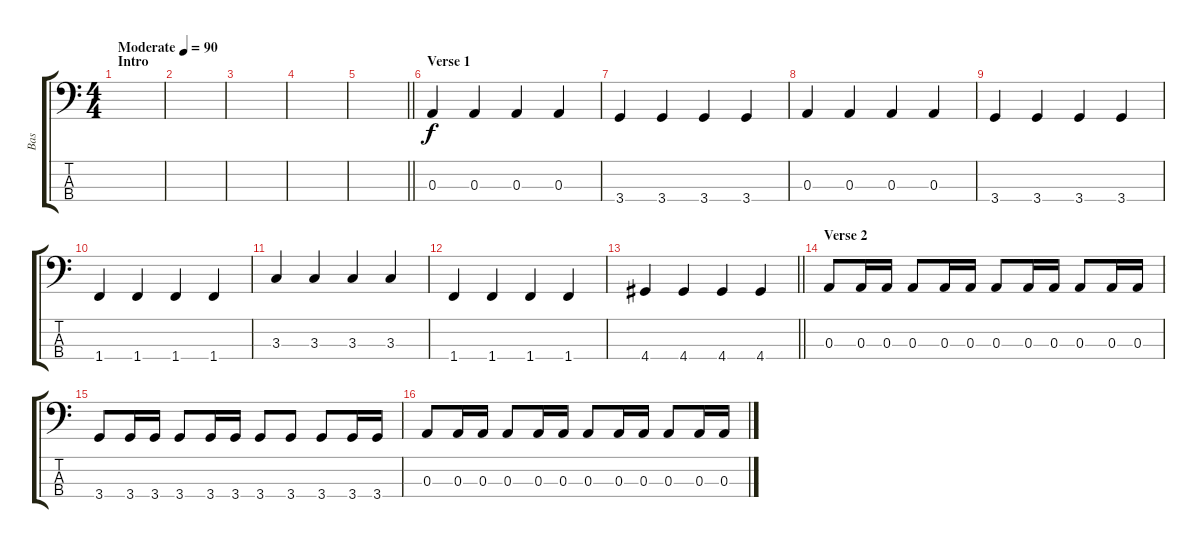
\track ("Bas" "Bas") {instrument electricbassfinger}
\staff {score tabs}
\tuning (G2 D2 A1 E1) {hide}
\ts (4 4)
\section ("" "Intro")
\tempo (90 "Moderate")
\clef f4
\ks c
|
|
|
|
\barLineRight lightlight
|
\section ("" "Verse 1")
0.3.4 0.3.4 0.3.4 0.3.4 |
3.4.4 3.4.4 3.4.4 3.4.4 |
0.3.4 0.3.4 0.3.4 0.3.4 |
3.4.4 3.4.4 3.4.4 3.4.4 |
1.4.4 1.4.4 1.4.4 1.4.4 |
3.3.4 3.3.4 3.3.4 3.3.4 |
1.4.4 1.4.4 1.4.4 1.4.4 |
\barLineRight lightlight
4.4.4 4.4.4 4.4.4 4.4.4 |
\section ("" "Verse 2")
0.3.8 0.3.16 0.3.16 0.3.8 0.3.16 0.3.16 0.3.8 0.3.16 0.3.16 0.3.8 0.3.16 0.3.16 |
3.4.8 3.4.16 3.4.16 3.4.8 3.4.16 3.4.16 3.4.8 3.4.8 3.4.8 3.4.16 3.4.16 |
0.3.8 0.3.16 0.3.16 0.3.8 0.3.16 0.3.16 0.3.8 0.3.16 0.3.16 0.3.8 0.3.16 0.3.16
